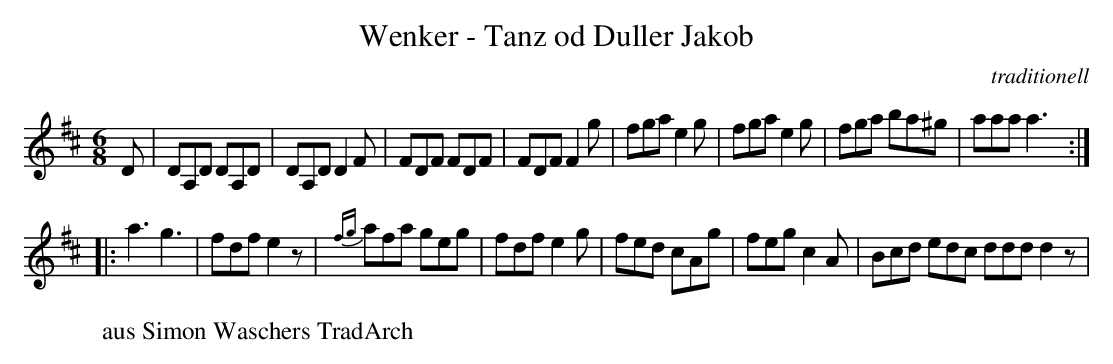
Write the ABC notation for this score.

X:1
T:Wenker - Tanz od Duller Jakob
C:traditionell
M:6/8
L:1/8
K:D
D |\
DA,D DA,D | DA,D D2 F | FDF FDF | FDF F2 g |\
fga e2 g | fga e2 g | fga ba^g | aaa a3 :|
|:\
a3 g3 | fdf e2z |{fg}afa geg | fdf e2 g |\
fed cAg | feg c2A | Bcd edc ddd d2z |
W:aus Simon Waschers TradArch
